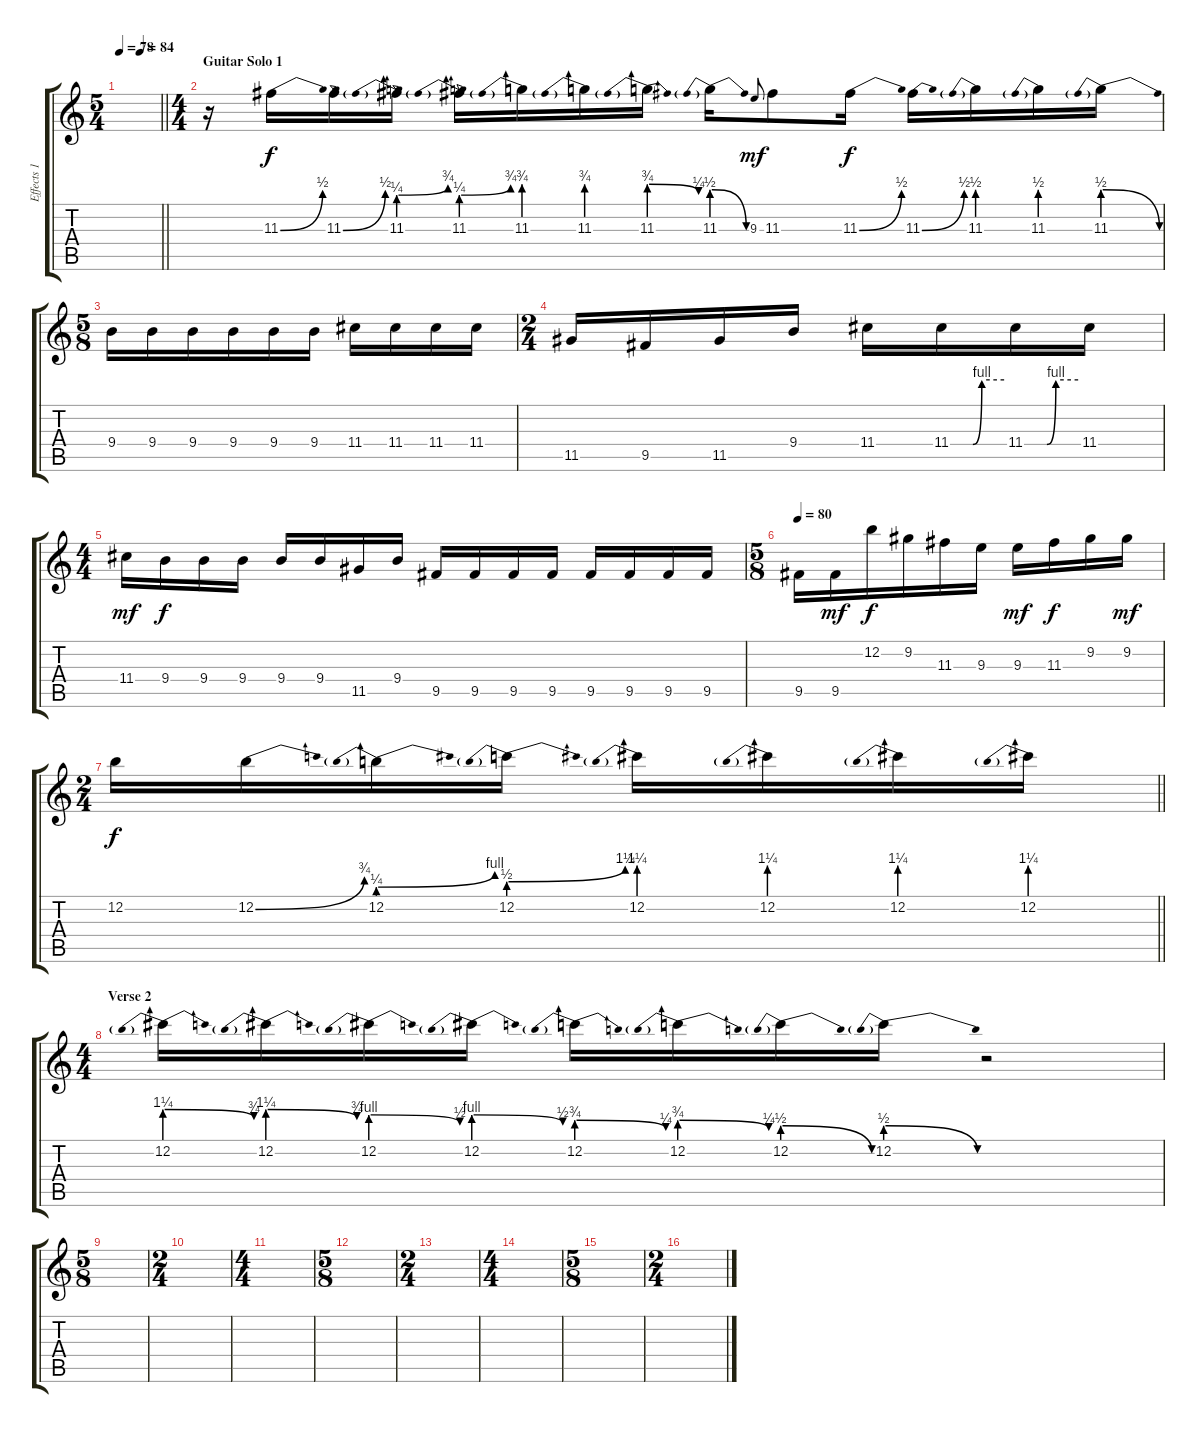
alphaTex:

\track ("Effects 1" "Effects 1") {instrument overdrivenguitar}
\staff {score tabs}
\tuning (E4 B3 G3 D3 A2 E2) {hide}
\ts (5 4)
\tempo 78
\tempo (84 0.5)
\clef g2
\barLineRight lightlight
\ks c
|
\ts (4 4)
\section ("" "Guitar Solo 1")
r.16{volume 11 instrument overdrivenguitar} 11.3{be (bend 0 0 60 2)}.16 11.3{be (bend 0 0 60 2)}.16 11.3{be (prebendbend 0 1 60 3)}.16 11.3{be (prebendbend 0 1 60 3)}.16 11.3{be (prebend 0 3 60 3)}.16 11.3{be (prebend 0 3 60 3)}.16 11.3{be (prebendrelease 0 3 60 1)}.16 11.3{be (prebendrelease 0 2 60 0)}.16 9.3.8{gr onbeat dy mf} 11.3.8 11.3{be (bend 0 0 60 2)}.16{dy f} 11.3{be (bend 0 0 60 2)}.16 11.3{be (prebend 0 2 60 2)}.16 11.3{be (prebend 0 2 60 2)}.16 11.3{be (prebendrelease 0 2 60 0)}.16 |
\ts (5 8)
9.4.16 9.4.16 9.4.16 9.4.16 9.4.16 9.4.16 11.4.16 11.4.16 11.4.16 11.4.16 |
\ts (2 4)
11.5.16 9.5.16 11.5.16 9.4.16 11.4.16 11.4{be (custom 0 0 25 0 35 4 60 4)}.16 11.4{be (custom 0 0 25 0 35 4 60 4)}.16 11.4.16 |
\ts (4 4)
11.4.16{dy mf} 9.4.16{dy f} 9.4.16 9.4.16 9.4.16 9.4.16 11.5.16 9.4.16 9.5.16 9.5.16 9.5.16 9.5.16 9.5.16 9.5.16 9.5.16 9.5.16 |
\ts (5 8)
\tempo 80
9.5.16 9.5.16{dy mf} 12.2.16{dy f} 9.2.16 11.3.16 9.3.16 9.3.16{dy mf} 11.3.16{dy f} 9.2.16 9.2.16{dy mf} |
\ts (2 4)
\barLineRight lightlight
12.2.16{dy f} 12.2{be (bend 0 0 60 3)}.16{volume 4} 12.2{be (prebendbend 0 1 60 4)}.16 12.2{be (prebendbend 0 2 60 5)}.16 12.2{be (prebend 0 5 60 5)}.16 12.2{be (prebend 0 5 60 5)}.16 12.2{be (prebend 0 5 60 5)}.16 12.2{be (prebend 0 5 60 5)}.16 |
\ts (4 4)
\section ("" "Verse 2")
12.2{be (prebendrelease 0 5 60 3)}.16 12.2{be (prebendrelease 0 5 60 3)}.16 12.2{be (prebendrelease 0 4 60 2)}.16 12.2{be (prebendrelease 0 4 60 2)}.16 12.2{be (prebendrelease 0 3 60 1)}.16 12.2{be (prebendrelease 0 3 60 1)}.16 12.2{be (prebendrelease 0 2 60 0)}.16 12.2{be (prebendrelease 0 2 60 0)}.16 r.2 |
\ts (5 8)
|
\ts (2 4)
|
\ts (4 4)
|
\ts (5 8)
|
\ts (2 4)
|
\ts (4 4)
|
\ts (5 8)
|
\ts (2 4)
